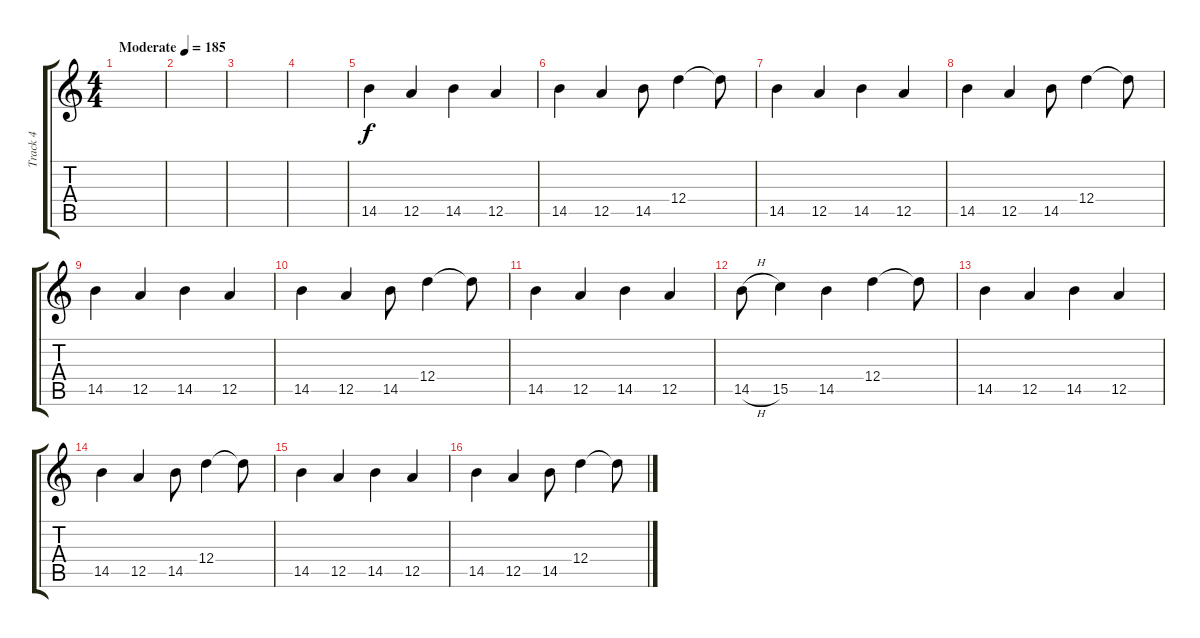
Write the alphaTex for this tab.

\track ("Track 4" "Track 4") {instrument acousticguitarnylon}
\staff {score tabs}
\tuning (E4 B3 G3 D3 A2 E2) {hide}
\ts (4 4)
\tempo (185 "Moderate")
\clef g2
\ks c
|
|
|
|
14.5.4 12.5.4 14.5.4 12.5.4 |
14.5.4 12.5.4 14.5.8 12.4.4 12.4{t}.8 |
14.5.4 12.5.4 14.5.4 12.5.4 |
14.5.4 12.5.4 14.5.8 12.4.4 12.4{t}.8 |
14.5.4 12.5.4 14.5.4 12.5.4 |
14.5.4 12.5.4 14.5.8 12.4.4 12.4{t}.8 |
14.5.4 12.5.4 14.5.4 12.5.4 |
14.5{h}.8 15.5.4 14.5.4 12.4.4 12.4{t}.8 |
14.5.4 12.5.4 14.5.4 12.5.4 |
14.5.4 12.5.4 14.5.8 12.4.4 12.4{t}.8 |
14.5.4 12.5.4 14.5.4 12.5.4 |
14.5.4 12.5.4 14.5.8 12.4.4 12.4{t}.8
